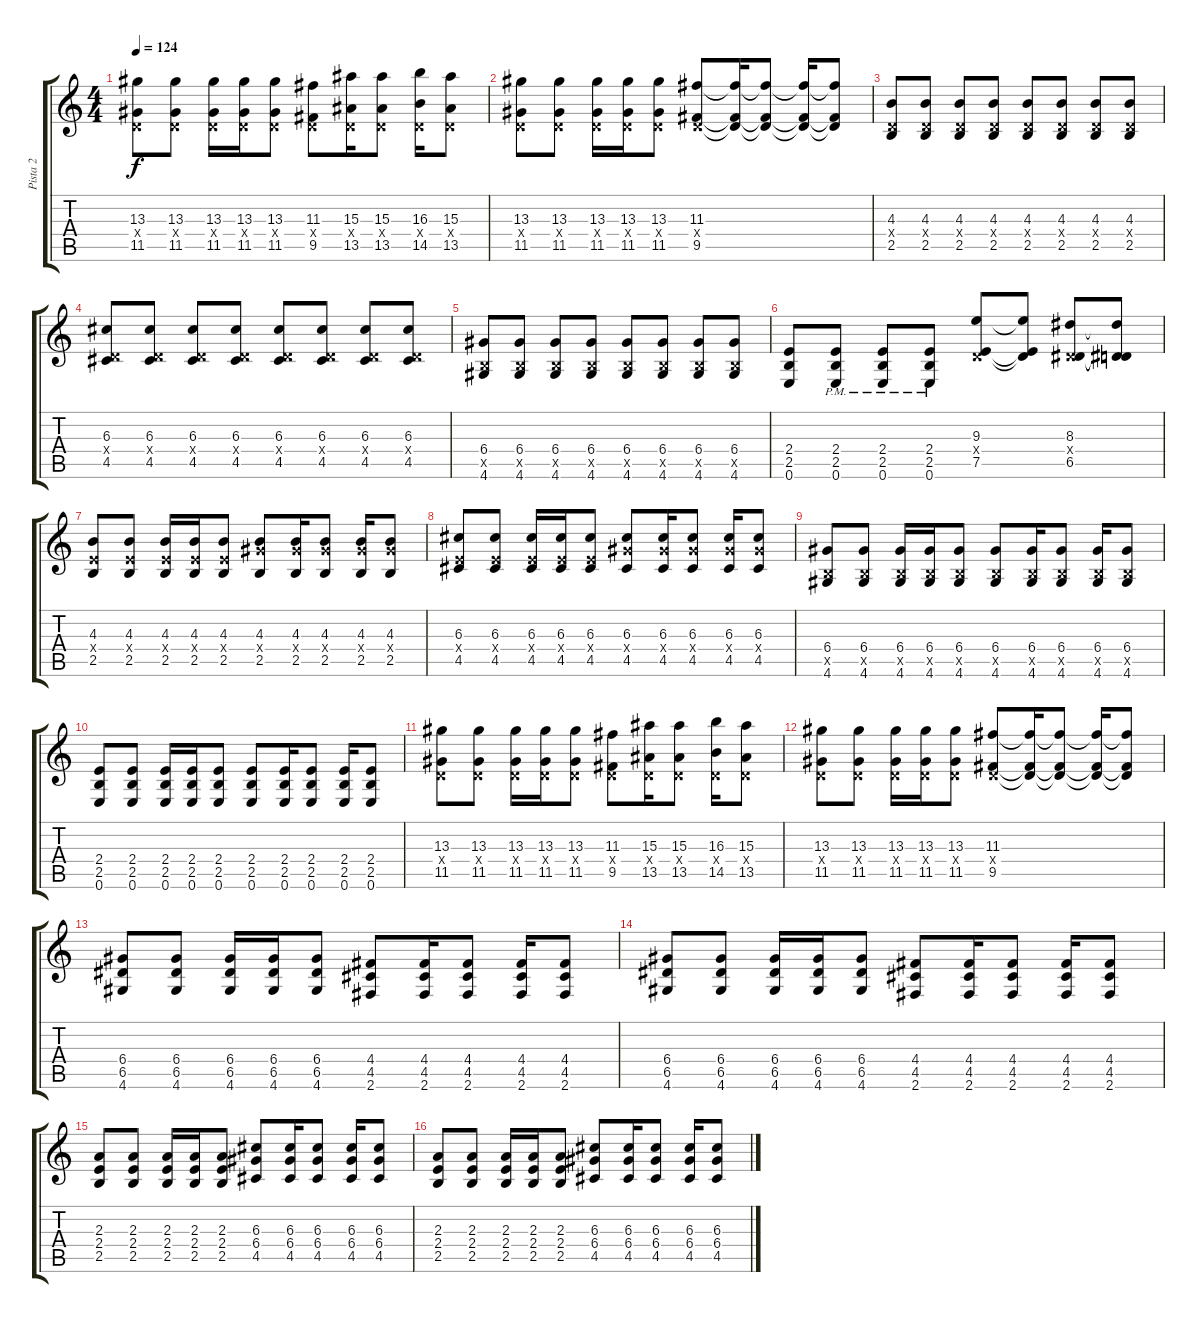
\track ("Pista 2" "Pista 2") {instrument electricguitarjazz}
\staff {score tabs}
\tuning (E4 B3 G3 D3 A2 E2) {hide}
\ts (4 4)
\tempo 124
\clef g2
\ks c
(13.3 0.4{x} 11.5).8{dy f} (13.3 0.4{x} 11.5).8 (13.3 0.4{x} 11.5).16 (13.3 0.4{x} 11.5).16 (13.3 0.4{x} 11.5).8 (11.3 0.4{x} 9.5).8 (15.3 0.4{x} 13.5).16 (15.3 0.4{x} 13.5).8 (16.3 0.4{x} 14.5).16 (15.3 0.4{x} 13.5).8 |
(13.3 0.4{x} 11.5).8 (13.3 0.4{x} 11.5).8 (13.3 0.4{x} 11.5).16 (13.3 0.4{x} 11.5).16 (13.3 0.4{x} 11.5).8 (11.3 0.4{x} 9.5).8 (11.3{t} 0.4{t} 9.5{t}).16 (11.3{t} 0.4{t} 9.5{t}).8 (11.3{t} 0.4{t} 9.5{t}).16 (11.3{t} 0.4{t} 9.5{t}).8 |
(4.3 0.4{x} 2.5).8 (4.3 0.4{x} 2.5).8 (4.3 0.4{x} 2.5).8 (4.3 0.4{x} 2.5).8 (4.3 0.4{x} 2.5).8 (4.3 0.4{x} 2.5).8 (4.3 0.4{x} 2.5).8 (4.3 0.4{x} 2.5).8 |
(6.3 0.4{x} 4.5).8 (6.3 0.4{x} 4.5).8 (6.3 0.4{x} 4.5).8 (6.3 0.4{x} 4.5).8 (6.3 0.4{x} 4.5).8 (6.3 0.4{x} 4.5).8 (6.3 0.4{x} 4.5).8 (6.3 0.4{x} 4.5).8 |
(6.4 2.5{x} 4.6).8 (6.4 2.5{x} 4.6).8 (6.4 2.5{x} 4.6).8 (6.4 2.5{x} 4.6).8 (6.4 2.5{x} 4.6).8 (6.4 2.5{x} 4.6).8 (6.4 2.5{x} 4.6).8 (6.4 2.5{x} 4.6).8 |
(2.4 2.5 0.6).8 (2.4{pm} 2.5{pm} 0.6{pm}).8 (2.4{pm} 2.5{pm} 0.6{pm}).8 (2.4{pm} 2.5{pm} 0.6{pm}).8 (9.3 0.4{x} 7.5).8 (9.3{t} 0.4{t} 7.5{t}).8 (8.3 0.4{x} 6.5).8 (8.3{t} 0.4{t} 6.5{t}).8 |
(4.3 2.4{x} 2.5).8 (4.3 2.4{x} 2.5).8 (4.3 2.4{x} 2.5).16 (4.3 2.4{x} 2.5).16 (4.3 2.4{x} 2.5).8 (4.3 6.4{x} 2.5).8 (4.3 6.4{x} 2.5).16 (4.3 6.4{x} 2.5).8 (4.3 6.4{x} 2.5).16 (4.3 6.4{x} 2.5).8 |
(6.3 2.4{x} 4.5).8 (6.3 2.4{x} 4.5).8 (6.3 2.4{x} 4.5).16 (6.3 2.4{x} 4.5).16 (6.3 2.4{x} 4.5).8 (6.3 6.4{x} 4.5).8 (6.3 6.4{x} 4.5).16 (6.3 6.4{x} 4.5).8 (6.3 6.4{x} 4.5).16 (6.3 6.4{x} 4.5).8 |
(6.4 2.5{x} 4.6).8 (6.4 2.5{x} 4.6).8 (6.4 2.5{x} 4.6).16 (6.4 2.5{x} 4.6).16 (6.4 2.5{x} 4.6).8 (6.4 2.5{x} 4.6).8 (6.4 2.5{x} 4.6).16 (6.4 2.5{x} 4.6).8 (6.4 2.5{x} 4.6).16 (6.4 2.5{x} 4.6).8 |
(2.4 2.5 0.6).8 (2.4 2.5 0.6).8 (2.4 2.5 0.6).16 (2.4 2.5 0.6).16 (2.4 2.5 0.6).8 (2.4 2.5 0.6).8 (2.4 2.5 0.6).16 (2.4 2.5 0.6).8 (2.4 2.5 0.6).16 (2.4 2.5 0.6).8 |
(13.3 0.4{x} 11.5).8 (13.3 0.4{x} 11.5).8 (13.3 0.4{x} 11.5).16 (13.3 0.4{x} 11.5).16 (13.3 0.4{x} 11.5).8 (11.3 0.4{x} 9.5).8 (15.3 0.4{x} 13.5).16 (15.3 0.4{x} 13.5).8 (16.3 0.4{x} 14.5).16 (15.3 0.4{x} 13.5).8 |
(13.3 0.4{x} 11.5).8 (13.3 0.4{x} 11.5).8 (13.3 0.4{x} 11.5).16 (13.3 0.4{x} 11.5).16 (13.3 0.4{x} 11.5).8 (11.3 0.4{x} 9.5).8 (11.3{t} 0.4{t} 9.5{t}).16 (11.3{t} 0.4{t} 9.5{t}).8 (11.3{t} 0.4{t} 9.5{t}).16 (11.3{t} 0.4{t} 9.5{t}).8 |
(6.4 6.5 4.6).8 (6.4 6.5 4.6).8 (6.4 6.5 4.6).16 (6.4 6.5 4.6).16 (6.4 6.5 4.6).8 (4.4 4.5 2.6).8 (4.4 4.5 2.6).16 (4.4 4.5 2.6).8 (4.4 4.5 2.6).16 (4.4 4.5 2.6).8 |
(6.4 6.5 4.6).8 (6.4 6.5 4.6).8 (6.4 6.5 4.6).16 (6.4 6.5 4.6).16 (6.4 6.5 4.6).8 (4.4 4.5 2.6).8 (4.4 4.5 2.6).16 (4.4 4.5 2.6).8 (4.4 4.5 2.6).16 (4.4 4.5 2.6).8 |
(2.3 2.4 2.5).8 (2.3 2.4 2.5).8 (2.3 2.4 2.5).16 (2.3 2.4 2.5).16 (2.3 2.4 2.5).8 (6.3 6.4 4.5).8 (6.3 6.4 4.5).16 (6.3 6.4 4.5).8 (6.3 6.4 4.5).16 (6.3 6.4 4.5).8 |
(2.3 2.4 2.5).8 (2.3 2.4 2.5).8 (2.3 2.4 2.5).16 (2.3 2.4 2.5).16 (2.3 2.4 2.5).8 (6.3 6.4 4.5).8 (6.3 6.4 4.5).16 (6.3 6.4 4.5).8 (6.3 6.4 4.5).16 (6.3 6.4 4.5).8
